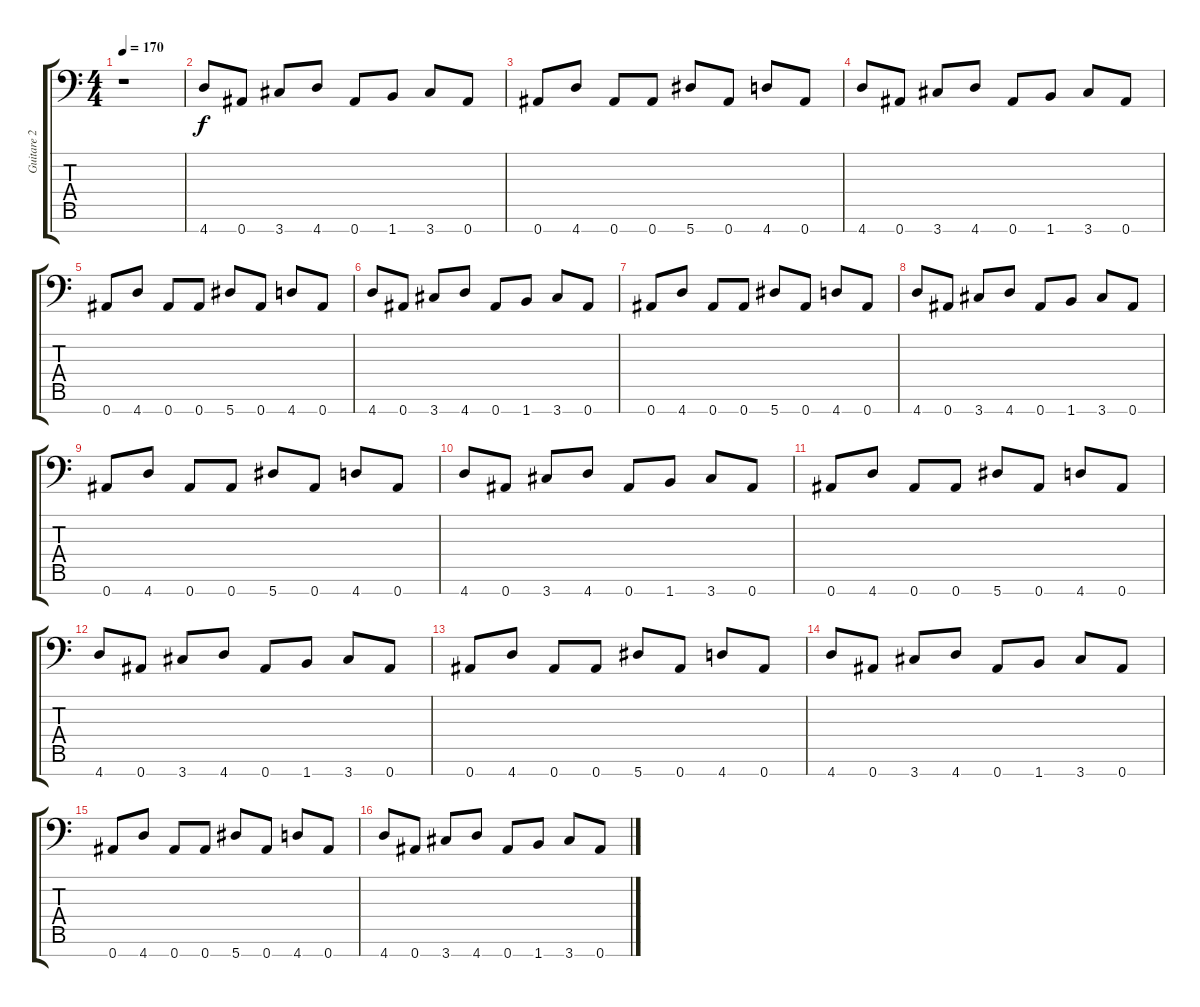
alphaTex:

\track ("Guitare 2" "Guitare 2") {instrument distortionguitar}
\staff {score tabs}
\tuning (Eb4 Bb3 Gb3 Db3 Ab2 Db2 Bb1) {hide}
\ts (4 4)
\tempo 170
\clef f4
\ks c
r.1{dy f} |
4.7.8 0.7.8 3.7.8 4.7.8 0.7.8 1.7.8 3.7.8 0.7.8 |
0.7.8 4.7.8 0.7.8 0.7.8 5.7.8 0.7.8 4.7.8 0.7.8 |
4.7.8 0.7.8 3.7.8 4.7.8 0.7.8 1.7.8 3.7.8 0.7.8 |
0.7.8 4.7.8 0.7.8 0.7.8 5.7.8 0.7.8 4.7.8 0.7.8 |
4.7.8 0.7.8 3.7.8 4.7.8 0.7.8 1.7.8 3.7.8 0.7.8 |
0.7.8 4.7.8 0.7.8 0.7.8 5.7.8 0.7.8 4.7.8 0.7.8 |
4.7.8 0.7.8 3.7.8 4.7.8 0.7.8 1.7.8 3.7.8 0.7.8 |
0.7.8 4.7.8 0.7.8 0.7.8 5.7.8 0.7.8 4.7.8 0.7.8 |
4.7.8 0.7.8 3.7.8 4.7.8 0.7.8 1.7.8 3.7.8 0.7.8 |
0.7.8 4.7.8 0.7.8 0.7.8 5.7.8 0.7.8 4.7.8 0.7.8 |
4.7.8 0.7.8 3.7.8 4.7.8 0.7.8 1.7.8 3.7.8 0.7.8 |
0.7.8 4.7.8 0.7.8 0.7.8 5.7.8 0.7.8 4.7.8 0.7.8 |
4.7.8 0.7.8 3.7.8 4.7.8 0.7.8 1.7.8 3.7.8 0.7.8 |
0.7.8 4.7.8 0.7.8 0.7.8 5.7.8 0.7.8 4.7.8 0.7.8 |
4.7.8 0.7.8 3.7.8 4.7.8 0.7.8 1.7.8 3.7.8 0.7.8
